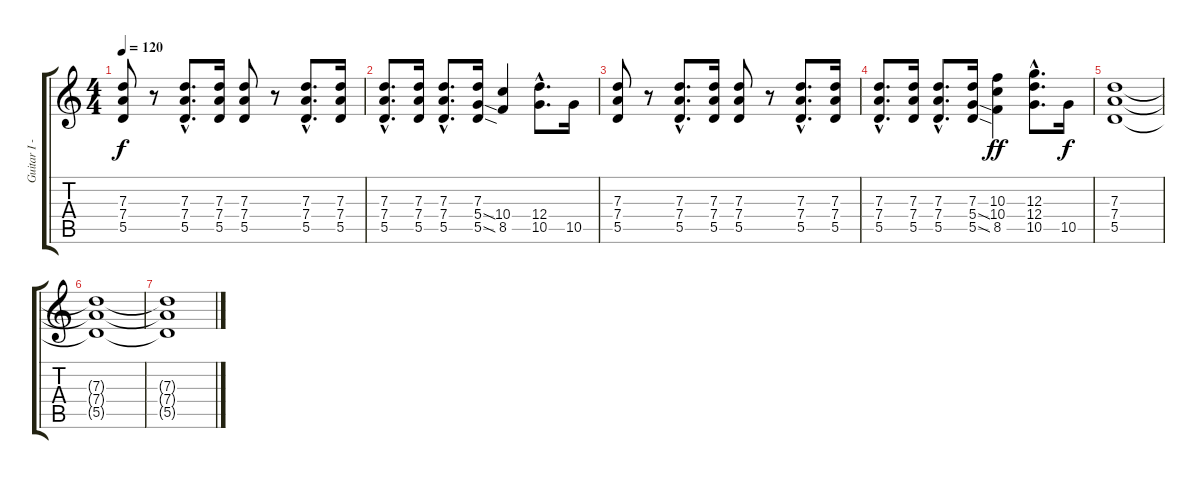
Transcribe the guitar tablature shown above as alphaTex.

\track ("Guitar I - Rytm (Right)" "Guitar I -") {instrument distortionguitar}
\staff {score tabs}
\tuning (E4 B3 G3 D3 A2 E2) {hide}
\ts (4 4)
\tempo 120
\clef g2
\ks c
(7.3 7.4 5.5).8{dy f} r.8 (7.3{hac} 7.4{hac} 5.5{hac}).8{d} (7.3 7.4 5.5).16 (7.3 7.4 5.5).8 r.8 (7.3{hac} 7.4{hac} 5.5{hac}).8{d} (7.3 7.4 5.5).16 |
(7.3{hac} 7.4{hac} 5.5{hac}).8{d} (7.3 7.4 5.5).16 (7.3{hac} 7.4{hac} 5.5{hac}).8{d} (7.3 5.4{sod} 5.5{sod}).16 (10.4 8.5).4 (12.4{hac} 10.5{hac}).8{d} 10.5.16 |
(7.3 7.4 5.5).8 r.8 (7.3{hac} 7.4{hac} 5.5{hac}).8{d} (7.3 7.4 5.5).16 (7.3 7.4 5.5).8 r.8 (7.3{hac} 7.4{hac} 5.5{hac}).8{d} (7.3 7.4 5.5).16 |
(7.3{hac} 7.4{hac} 5.5{hac}).8{d} (7.3 7.4 5.5).16 (7.3{hac} 7.4{hac} 5.5{hac}).8{d} (7.3 5.4{sod} 5.5{sod}).16 (10.3 10.4 8.5).4{dy ff} (12.3{hac} 12.4{hac} 10.5{hac}).8{d} 10.5.16{dy f} |
(7.3 7.4 5.5).1 |
(7.3{t} 7.4{t} 5.5{t}).1{volume 0} |
(7.3{t} 7.4{t} 5.5{t}).1
